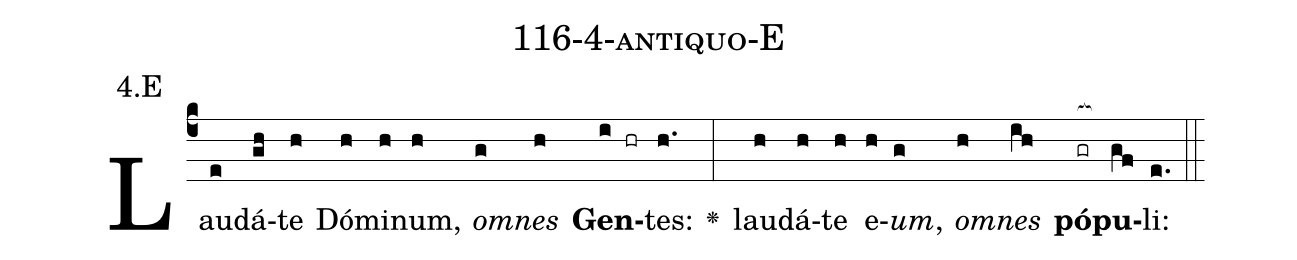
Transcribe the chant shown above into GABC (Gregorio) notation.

name: 116-4-antiquo-E;
annotation: 4.E;
%%
(c4)Lau(e)dá(gh)te(h) Dó(h)mi(h)num,(h) <i>om</i>(g)<i>nes</i>(h) <b>Gen</b>(i hr)tes:(h.) <v>\greheightstar</v>(:) lau(h)dá(h)te(h) e(h)<i>um</i>,(g) <i>om</i>(h)<i>nes</i>(ih) <b>pó</b>(gr[ocb:1{])<b>pu</b>(gf[ocb:0}])li:(e.) (::)


%E(h) u(g) o(h) u(ih) a(gf) e.(e.) (::)
